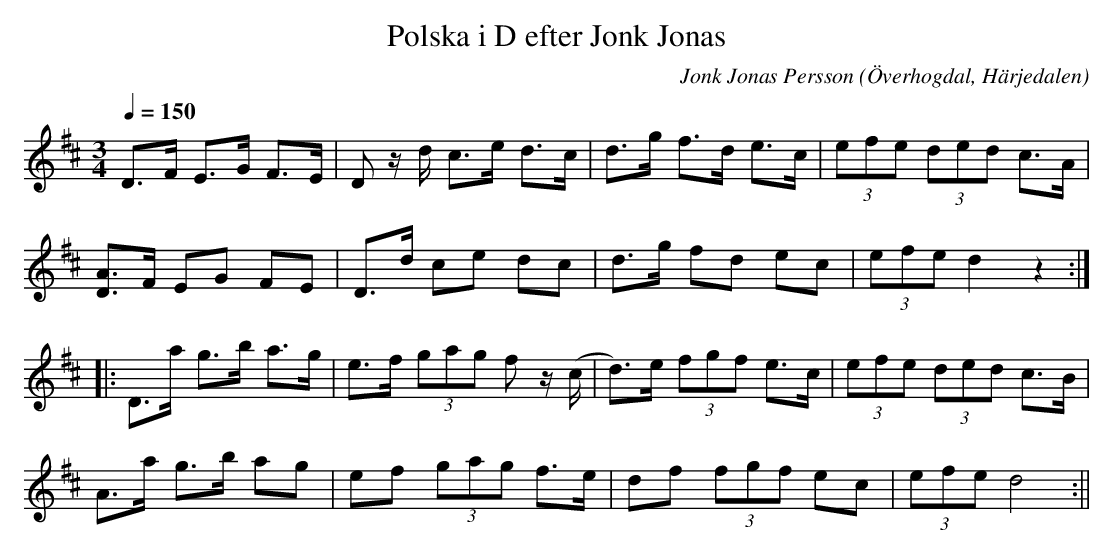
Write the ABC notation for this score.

X:1
T:Polska i D efter Jonk Jonas
O:Överhogdal, Härjedalen
Q:1/4=150
M:3/4
C:Jonk Jonas Persson
K:D
D>F E>G F>E | D z/2 d/2 c>e d>c | d>g f>d e>c | (3efe (3ded c>A |
[AD]>F EG FE | D>d ce dc | d>g fd ec | (3efe d2 z2 :||:
|:D>a g>b a>g | e>f (3gag f z/2(c/2 | d)>e (3fgf e>c | (3efe (3ded c>B |
A>a g>b ag | ef (3gag f>e | df (3fgf ec | (3efe d4 :||
